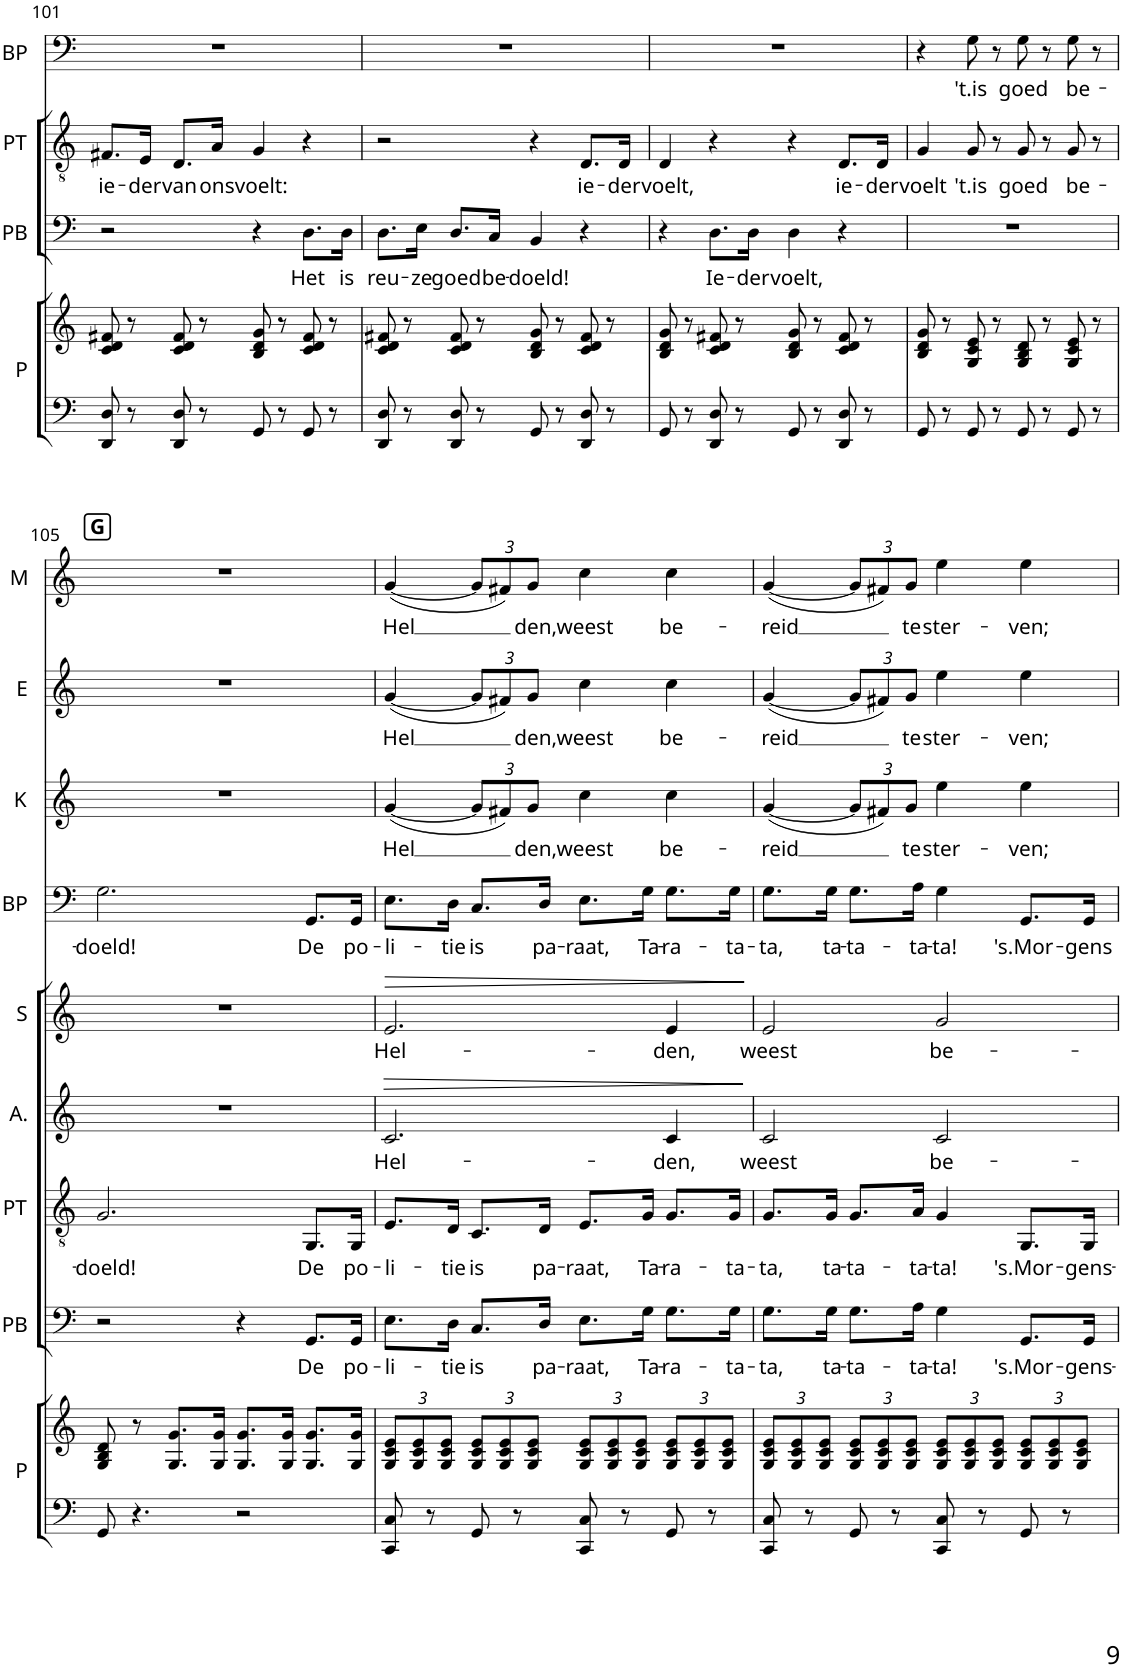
**kern	**kern	**kern	**text	**kern	**text	**kern	**text	**dynam	**kern	**text	**dynam	**kern	**text	**kern	**text	**kern	**text	**kern	**text
*part9	*part9	*part8	*part8	*part7	*part7	*part6	*part6	*part6	*part5	*part5	*part5	*part4	*part4	*part3	*part3	*part2	*part2	*part1	*part1
*staff10	*staff9	*staff8	*staff8	*staff7	*staff7	*staff6	*staff6	*staff6	*staff5	*staff5	*staff5	*staff4	*staff4	*staff3	*staff3	*staff2	*staff2	*staff1	*staff1
*I"Piano	*	*I"Politie Bas	*	*I"Politie Tenor	*	*I"Alt	*	*	*I"Sopraan	*	*	*I"Politie Brigadier	*	*I"Kate	*	*I"Edith	*	*I"Mabel	*
*I'P	*	*I'PB	*	*I'PT	*	*I'A.	*	*	*I'S	*	*	*	*	*I'K	*	*I'E	*	*I'M	*
!!LO:PB:g=z
*clefF4	*clefG2	*clefF4	*	*clefGv2	*	*clefG2	*	*	*clefG2	*	*	*clefF4	*	*clefG2	*	*clefG2	*	*clefG2	*
*	*	*	*	*Trd8c14	*	*	*	*	*	*	*	*Trd4c7	*	*	*	*	*	*	*
*k[]	*k[]	*k[]	*	*k[]	*	*k[]	*	*	*k[]	*	*	*k[]	*	*k[]	*	*k[]	*	*k[]	*
*M4/4	*M4/4	*M4/4	*	*M4/4	*	*M4/4	*	*	*M4/4	*	*	*M4/4	*	*M4/4	*	*M4/4	*	*M4/4	*
*met(c)	*met(c)	*met(c)	*	*met(c)	*	*met(c)	*	*	*met(c)	*	*	*met(c)	*	*met(c)	*	*met(c)	*	*met(c)	*
=101	=101	=101	=101	=101	=101	=101	=101	=101	=101	=101	=101	=101	=101	=101	=101	=101	=101	=101	=101
!	!	!	!	!	!LO:LY:b	!	!	!	!	!	!	!	!	!	!	!	!	!	!
8DD/ 8D/	8c/ 8d/ 8f#X/	2r	.	8.F#X/L	ie-	1r	.	.	1r	.	.	1r	.	1r	.	1r	.	1r	.
8r	8r	.	.	.	.	.	.	.	.	.	.	.	.	.	.	.	.	.	.
!	!	!	!	!	!LO:LY:b	!	!	!	!	!	!	!	!	!	!	!	!	!	!
.	.	.	.	16E/Jk	-der	.	.	.	.	.	.	.	.	.	.	.	.	.	.
!	!	!	!	!	!LO:LY:b	!	!	!	!	!	!	!	!	!	!	!	!	!	!
8DD/ 8D/	8c/ 8d/ 8f#/	.	.	8.D/L	van	.	.	.	.	.	.	.	.	.	.	.	.	.	.
8r	8r	.	.	.	.	.	.	.	.	.	.	.	.	.	.	.	.	.	.
!	!	!	!	!	!LO:LY:b	!	!	!	!	!	!	!	!	!	!	!	!	!	!
.	.	.	.	16A/Jk	ons	.	.	.	.	.	.	.	.	.	.	.	.	.	.
!	!	!	!	!	!LO:LY:b	!	!	!	!	!	!	!	!	!	!	!	!	!	!
8GG/	8B/ 8d/ 8g/	4r	.	4G/	voelt:	.	.	.	.	.	.	.	.	.	.	.	.	.	.
8r	8r	.	.	.	.	.	.	.	.	.	.	.	.	.	.	.	.	.	.
!	!	!	!LO:LY:b	!	!	!	!	!	!	!	!	!	!	!	!	!	!	!	!
8GG/	8c/ 8d/ 8f#/	8.D\L	Het	4r	.	.	.	.	.	.	.	.	.	.	.	.	.	.	.
8r	8r	.	.	.	.	.	.	.	.	.	.	.	.	.	.	.	.	.	.
!	!	!	!LO:LY:b	!	!	!	!	!	!	!	!	!	!	!	!	!	!	!	!
.	.	16D\Jk	is	.	.	.	.	.	.	.	.	.	.	.	.	.	.	.	.
=102	=102	=102	=102	=102	=102	=102	=102	=102	=102	=102	=102	=102	=102	=102	=102	=102	=102	=102	=102
!	!	!	!LO:LY:b	!	!	!	!	!	!	!	!	!	!	!	!	!	!	!	!
8DD/ 8D/	8c/ 8d/ 8f#X/	8.D\L	reu-	2r	.	1r	.	.	1r	.	.	1r	.	1r	.	1r	.	1r	.
8r	8r	.	.	.	.	.	.	.	.	.	.	.	.	.	.	.	.	.	.
!	!	!	!LO:LY:b	!	!	!	!	!	!	!	!	!	!	!	!	!	!	!	!
.	.	16E\Jk	-ze	.	.	.	.	.	.	.	.	.	.	.	.	.	.	.	.
!	!	!	!LO:LY:b	!	!	!	!	!	!	!	!	!	!	!	!	!	!	!	!
8DD/ 8D/	8c/ 8d/ 8f#/	8.D/L	goed	.	.	.	.	.	.	.	.	.	.	.	.	.	.	.	.
8r	8r	.	.	.	.	.	.	.	.	.	.	.	.	.	.	.	.	.	.
!	!	!	!LO:LY:b	!	!	!	!	!	!	!	!	!	!	!	!	!	!	!	!
.	.	16C/Jk	be-	.	.	.	.	.	.	.	.	.	.	.	.	.	.	.	.
!	!	!	!LO:LY:b	!	!	!	!	!	!	!	!	!	!	!	!	!	!	!	!
8GG/	8B/ 8d/ 8g/	4BB/	-doeld!	4r	.	.	.	.	.	.	.	.	.	.	.	.	.	.	.
8r	8r	.	.	.	.	.	.	.	.	.	.	.	.	.	.	.	.	.	.
!	!	!	!	!	!LO:LY:b	!	!	!	!	!	!	!	!	!	!	!	!	!	!
8DD/ 8D/	8c/ 8d/ 8f#/	4r	.	8.D/L	ie-	.	.	.	.	.	.	.	.	.	.	.	.	.	.
8r	8r	.	.	.	.	.	.	.	.	.	.	.	.	.	.	.	.	.	.
!	!	!	!	!	!LO:LY:b	!	!	!	!	!	!	!	!	!	!	!	!	!	!
.	.	.	.	16D/Jk	-der	.	.	.	.	.	.	.	.	.	.	.	.	.	.
=103	=103	=103	=103	=103	=103	=103	=103	=103	=103	=103	=103	=103	=103	=103	=103	=103	=103	=103	=103
!	!	!	!	!	!LO:LY:b	!	!	!	!	!	!	!	!	!	!	!	!	!	!
8GG/	8B/ 8d/ 8g/	4r	.	4D/	voelt,	1r	.	.	1r	.	.	1r	.	1r	.	1r	.	1r	.
8r	8r	.	.	.	.	.	.	.	.	.	.	.	.	.	.	.	.	.	.
!	!	!	!LO:LY:b	!	!	!	!	!	!	!	!	!	!	!	!	!	!	!	!
8DD/ 8D/	8c/ 8d/ 8f#X/	8.D\L	Ie-	4r	.	.	.	.	.	.	.	.	.	.	.	.	.	.	.
8r	8r	.	.	.	.	.	.	.	.	.	.	.	.	.	.	.	.	.	.
!	!	!	!LO:LY:b	!	!	!	!	!	!	!	!	!	!	!	!	!	!	!	!
.	.	16D\Jk	-der	.	.	.	.	.	.	.	.	.	.	.	.	.	.	.	.
!	!	!	!LO:LY:b	!	!	!	!	!	!	!	!	!	!	!	!	!	!	!	!
8GG/	8B/ 8d/ 8g/	4D\	voelt,	4r	.	.	.	.	.	.	.	.	.	.	.	.	.	.	.
8r	8r	.	.	.	.	.	.	.	.	.	.	.	.	.	.	.	.	.	.
!	!	!	!	!	!LO:LY:b	!	!	!	!	!	!	!	!	!	!	!	!	!	!
8DD/ 8D/	8c/ 8d/ 8f#/	4r	.	8.D/L	ie-	.	.	.	.	.	.	.	.	.	.	.	.	.	.
8r	8r	.	.	.	.	.	.	.	.	.	.	.	.	.	.	.	.	.	.
!	!	!	!	!	!LO:LY:b	!	!	!	!	!	!	!	!	!	!	!	!	!	!
.	.	.	.	16D/Jk	-der	.	.	.	.	.	.	.	.	.	.	.	.	.	.
=104	=104	=104	=104	=104	=104	=104	=104	=104	=104	=104	=104	=104	=104	=104	=104	=104	=104	=104	=104
!	!	!	!	!	!LO:LY:b	!	!	!	!	!	!	!	!	!	!	!	!	!	!
8GG/	8B/ 8d/ 8g/	1r	.	4G/	voelt	1r	.	.	1r	.	.	4r	.	1r	.	1r	.	1r	.
8r	8r	.	.	.	.	.	.	.	.	.	.	.	.	.	.	.	.	.	.
!	!	!	!	!	!LO:LY:b	!	!	!	!	!	!	!	!LO:LY:b	!	!	!	!	!	!
8GG/	8G/ 8c/ 8e/	.	.	8G/	't.is	.	.	.	.	.	.	8G\	't.is	.	.	.	.	.	.
8r	8r	.	.	8r	.	.	.	.	.	.	.	8r	.	.	.	.	.	.	.
!	!	!	!	!	!LO:LY:b	!	!	!	!	!	!	!	!LO:LY:b	!	!	!	!	!	!
8GG/	8G/ 8B/ 8d/	.	.	8G/	goed	.	.	.	.	.	.	8G\	goed	.	.	.	.	.	.
8r	8r	.	.	8r	.	.	.	.	.	.	.	8r	.	.	.	.	.	.	.
!	!	!	!	!	!LO:LY:b	!	!	!	!	!	!	!	!LO:LY:b	!	!	!	!	!	!
8GG/	8G/ 8c/ 8e/	.	.	8G/	be-	.	.	.	.	.	.	8G\	be-	.	.	.	.	.	.
8r	8r	.	.	8r	.	.	.	.	.	.	.	8r	.	.	.	.	.	.	.
!!LO:LB:g=z
!!LO:REH:place=s1:a:B:cj:fs=12:t=G
=105	=105	=105	=105	=105	=105	=105	=105	=105	=105	=105	=105	=105	=105	=105	=105	=105	=105	=105	=105
!	!	!	!	!	!LO:LY:b	!	!	!	!	!	!	!	!LO:LY:b	!	!	!	!	!	!
8GG/	8G/ 8B/ 8d/	2r	.	2.G/	-doeld!	1r	.	.	1r	.	.	2.G\	-doeld!	1r	.	1r	.	1r	.
4.r	8r	.	.	.	.	.	.	.	.	.	.	.	.	.	.	.	.	.	.
.	8.G/ 8.g/L	.	.	.	.	.	.	.	.	.	.	.	.	.	.	.	.	.	.
.	16G/ 16g/Jk	.	.	.	.	.	.	.	.	.	.	.	.	.	.	.	.	.	.
2r	8.G/ 8.g/L	4r	.	.	.	.	.	.	.	.	.	.	.	.	.	.	.	.	.
.	16G/ 16g/Jk	.	.	.	.	.	.	.	.	.	.	.	.	.	.	.	.	.	.
!	!	!	!LO:LY:b	!	!LO:LY:b	!	!	!	!	!	!	!	!LO:LY:b	!	!	!	!	!	!
.	8.G/ 8.g/L	8.GG/L	De	8.GG/L	De	.	.	.	.	.	.	8.GG/L	De	.	.	.	.	.	.
!	!	!	!LO:LY:b	!	!LO:LY:b	!	!	!	!	!	!	!	!LO:LY:b	!	!	!	!	!	!
.	16G/ 16g/Jk	16GG/Jk	po-	16GG/Jk	po-	.	.	.	.	.	.	16GG/Jk	po-	.	.	.	.	.	.
=106	=106	=106	=106	=106	=106	=106	=106	=106	=106	=106	=106	=106	=106	=106	=106	=106	=106	=106	=106
*	*Xbrackettup	*	*	*	*	*	*	*	*	*	*	*	*	*	*	*	*	*	*
!	!	!	!LO:LY:b	!	!LO:LY:b	!	!LO:LY:b	!LO:HP:b	!	!LO:LY:b	!LO:HP:b	!	!LO:LY:b	!	!LO:LY:b	!	!LO:LY:b	!	!LO:LY:b
8CC/ 8C/	12G/ 12c/ 12e/L	8.E\L	-li-	8.E/L	-li-	2.c/	Hel-	>	2.e/	Hel-	>	8.E\L	-li-	(<[4g/	Hel	(<[4g/	Hel	(<[4g/	Hel
.	12G/ 12c/ 12e/	.	.	.	.	.	.	.	.	.	.	.	.	.	.	.	.	.	.
8r	.	.	.	.	.	.	.	.	.	.	.	.	.	.	.	.	.	.	.
.	12G/ 12c/ 12e/J	.	.	.	.	.	.	.	.	.	.	.	.	.	.	.	.	.	.
!	!	!	!LO:LY:b	!	!LO:LY:b	!	!	!	!	!	!	!	!LO:LY:b	!	!	!	!	!	!
.	.	16D\Jk	-tie	16D/Jk	-tie	.	.	.	.	.	.	16D\Jk	-tie	.	.	.	.	.	.
!	!	!	!LO:LY:b	!	!LO:LY:b	!	!	!	!	!	!	!	!LO:LY:b	!	!	!	!	!	!
*	*	*	*	*	*	*	*	*	*	*	*	*	*	*Xbrackettup	*	*Xbrackettup	*	*Xbrackettup	*
8GG/	12G/ 12c/ 12e/L	8.C/L	is	8.C/L	is	.	.	.	.	.	.	8.C/L	is	12g/L]	.	12g/L]	.	12g/L]	.
.	12G/ 12c/ 12e/	.	.	.	.	.	.	.	.	.	.	.	.	12f#X/)	.	12f#X/)	.	12f#X/)	.
8r	.	.	.	.	.	.	.	.	.	.	.	.	.	.	.	.	.	.	.
!	!	!	!	!	!	!	!	!	!	!	!	!	!	!	!LO:LY:b	!	!LO:LY:b	!	!LO:LY:b
.	12G/ 12c/ 12e/J	.	.	.	.	.	.	.	.	.	.	.	.	12g/J	den,	12g/J	den,	12g/J	den,
!	!	!	!LO:LY:b	!	!LO:LY:b	!	!	!	!	!	!	!	!LO:LY:b	!	!	!	!	!	!
.	.	16D/Jk	pa-	16D/Jk	pa-	.	.	.	.	.	.	16D/Jk	pa-	.	.	.	.	.	.
!	!	!	!LO:LY:b	!	!LO:LY:b	!	!	!	!	!	!	!	!LO:LY:b	!	!LO:LY:b	!	!LO:LY:b	!	!LO:LY:b
8CC/ 8C/	12G/ 12c/ 12e/L	8.E\L	-raat,	8.E/L	-raat,	.	.	.	.	.	.	8.E\L	-raat,	4cc\	weest	4cc\	weest	4cc\	weest
.	12G/ 12c/ 12e/	.	.	.	.	.	.	.	.	.	.	.	.	.	.	.	.	.	.
8r	.	.	.	.	.	.	.	.	.	.	.	.	.	.	.	.	.	.	.
.	12G/ 12c/ 12e/J	.	.	.	.	.	.	.	.	.	.	.	.	.	.	.	.	.	.
!	!	!	!LO:LY:b	!	!LO:LY:b	!	!	!	!	!	!	!	!LO:LY:b	!	!	!	!	!	!
.	.	16G\Jk	Ta-	16G/Jk	Ta-	.	.	.	.	.	.	16G\Jk	Ta-	.	.	.	.	.	.
!	!	!	!LO:LY:b	!	!LO:LY:b	!	!LO:LY:b	!	!	!LO:LY:b	!	!	!LO:LY:b	!	!LO:LY:b	!	!LO:LY:b	!	!LO:LY:b
8GG/	12G/ 12c/ 12e/L	8.G\L	-ra-	8.G/L	-ra-	4c/	-den,	.	4e/	-den,	.	8.G\L	-ra-	4cc\	be-	4cc\	be-	4cc\	be-
.	12G/ 12c/ 12e/	.	.	.	.	.	.	.	.	.	.	.	.	.	.	.	.	.	.
8r	.	.	.	.	.	.	.	.	.	.	.	.	.	.	.	.	.	.	.
.	12G/ 12c/ 12e/J	.	.	.	.	.	.	.	.	.	.	.	.	.	.	.	.	.	.
!	!	!	!LO:LY:b	!	!LO:LY:b	!	!	!	!	!	!	!	!LO:LY:b	!	!	!	!	!	!
.	.	16G\Jk	-ta-	16G/Jk	-ta-	.	.	.	.	.	.	16G\Jk	-ta-	.	.	.	.	.	.
.	.	.	.	.	.	.	.	]	.	.	]	.	.	.	.	.	.	.	.
=107	=107	=107	=107	=107	=107	=107	=107	=107	=107	=107	=107	=107	=107	=107	=107	=107	=107	=107	=107
!	!	!	!LO:LY:b	!	!LO:LY:b	!	!LO:LY:b	!	!	!LO:LY:b	!	!	!LO:LY:b	!	!LO:LY:b	!	!LO:LY:b	!	!LO:LY:b
8CC/ 8C/	12G/ 12c/ 12e/L	8.G\L	-ta,	8.G/L	-ta,	2c/	weest	.	2e/	weest	.	8.G\L	-ta,	(<[4g/	-reid	(<[4g/	-reid	(<[4g/	-reid
.	12G/ 12c/ 12e/	.	.	.	.	.	.	.	.	.	.	.	.	.	.	.	.	.	.
8r	.	.	.	.	.	.	.	.	.	.	.	.	.	.	.	.	.	.	.
.	12G/ 12c/ 12e/J	.	.	.	.	.	.	.	.	.	.	.	.	.	.	.	.	.	.
!	!	!	!LO:LY:b	!	!LO:LY:b	!	!	!	!	!	!	!	!LO:LY:b	!	!	!	!	!	!
.	.	16G\Jk	ta-	16G/Jk	ta-	.	.	.	.	.	.	16G\Jk	ta-	.	.	.	.	.	.
!	!	!	!LO:LY:b	!	!LO:LY:b	!	!	!	!	!	!	!	!LO:LY:b	!	!	!	!	!	!
8GG/	12G/ 12c/ 12e/L	8.G\L	-ta-	8.G/L	-ta-	.	.	.	.	.	.	8.G\L	-ta-	12g/L]	.	12g/L]	.	12g/L]	.
.	12G/ 12c/ 12e/	.	.	.	.	.	.	.	.	.	.	.	.	12f#X/)	.	12f#X/)	.	12f#X/)	.
8r	.	.	.	.	.	.	.	.	.	.	.	.	.	.	.	.	.	.	.
!	!	!	!	!	!	!	!	!	!	!	!	!	!	!	!LO:LY:b	!	!LO:LY:b	!	!LO:LY:b
.	12G/ 12c/ 12e/J	.	.	.	.	.	.	.	.	.	.	.	.	12g/J	te	12g/J	te	12g/J	te
!	!	!	!LO:LY:b	!	!LO:LY:b	!	!	!	!	!	!	!	!LO:LY:b	!	!	!	!	!	!
.	.	16A\Jk	-ta-	16A/Jk	-ta-	.	.	.	.	.	.	16A\Jk	-ta-	.	.	.	.	.	.
!	!	!	!LO:LY:b	!	!LO:LY:b	!	!LO:LY:b	!	!	!LO:LY:b	!	!	!LO:LY:b	!	!LO:LY:b	!	!LO:LY:b	!	!LO:LY:b
8CC/ 8C/	12G/ 12c/ 12e/L	4G\	-ta!	4G/	-ta!	2c/	be-	.	2g/	be-	.	4G\	-ta!	4ee\	ster-	4ee\	ster-	4ee\	ster-
.	12G/ 12c/ 12e/	.	.	.	.	.	.	.	.	.	.	.	.	.	.	.	.	.	.
8r	.	.	.	.	.	.	.	.	.	.	.	.	.	.	.	.	.	.	.
.	12G/ 12c/ 12e/J	.	.	.	.	.	.	.	.	.	.	.	.	.	.	.	.	.	.
!	!	!	!LO:LY:b	!	!LO:LY:b	!	!	!	!	!	!	!	!LO:LY:b	!	!LO:LY:b	!	!LO:LY:b	!	!LO:LY:b
8GG/	12G/ 12c/ 12e/L	8.GG/L	's.Mor-	8.GG/L	's.Mor-	.	.	.	.	.	.	8.GG/L	's.Mor-	4ee\	-ven;	4ee\	-ven;	4ee\	-ven;
.	12G/ 12c/ 12e/	.	.	.	.	.	.	.	.	.	.	.	.	.	.	.	.	.	.
8r	.	.	.	.	.	.	.	.	.	.	.	.	.	.	.	.	.	.	.
.	12G/ 12c/ 12e/J	.	.	.	.	.	.	.	.	.	.	.	.	.	.	.	.	.	.
!	!	!	!LO:LY:b	!	!LO:LY:b	!	!	!	!	!	!	!	!LO:LY:b	!	!	!	!	!	!
.	.	16GG/Jk	-gens-	16GG/Jk	-gens-	.	.	.	.	.	.	16GG/Jk	-gens	.	.	.	.	.	.
=	=	=	=	=	=	=	=	=	=	=	=	=	=	=	=	=	=	=	=
*-	*-	*-	*-	*-	*-	*-	*-	*-	*-	*-	*-	*-	*-	*-	*-	*-	*-	*-	*-
